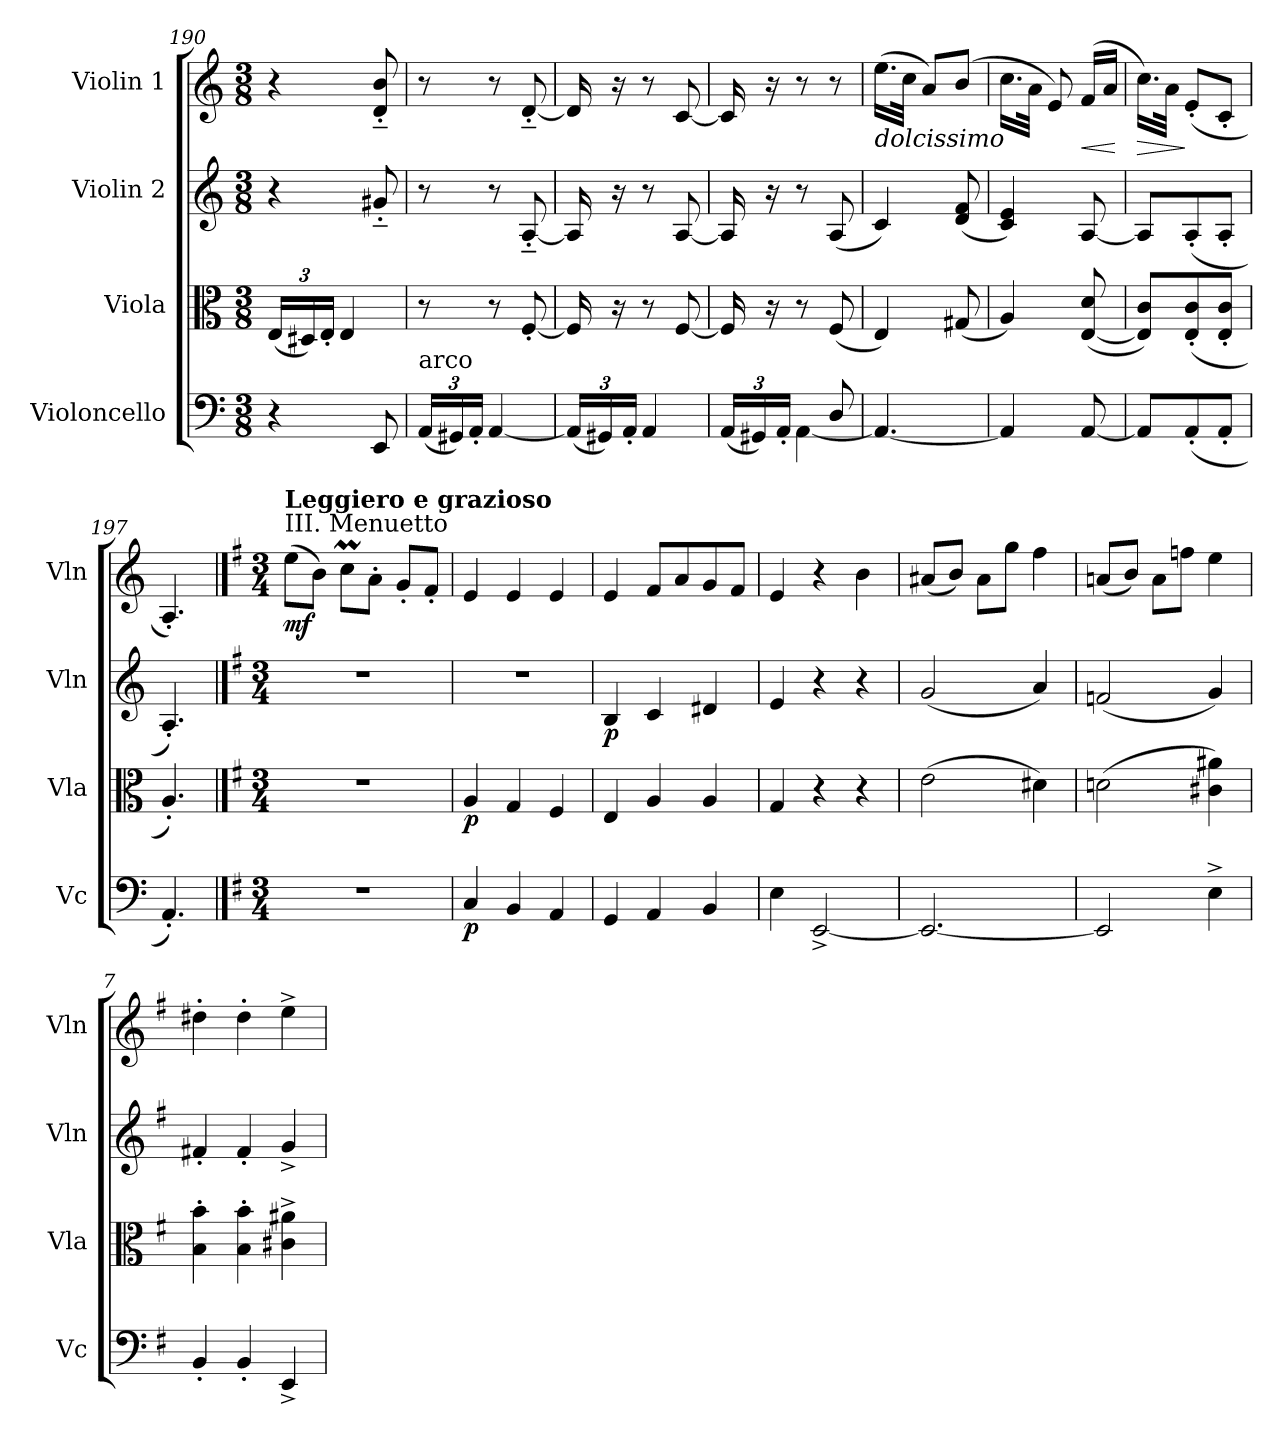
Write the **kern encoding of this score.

**kern	**dynam	**kern	**dynam	**kern	**dynam	**kern	**dynam
*part4	*part4	*part3	*part3	*part2	*part2	*part1	*part1
*staff4	*staff4	*staff3	*staff3	*staff2	*staff2	*staff1	*staff1
*I"Violoncello	*	*I"Viola	*	*I"Violin 2	*	*I"Violin 1	*
*I'Vc	*	*I'Vla	*	*I'Vln	*	*I'Vln	*
*clefF4	*	*clefC3	*	*clefG2	*	*clefG2	*
*k[]	*	*k[]	*	*k[]	*	*k[]	*
*M3/8	*	*M3/8	*	*M3/8	*	*M3/8	*
*	*	*Xbrackettup	*	*	*	*	*
=190	=190	=190	=190	=190	=190	=190	=190
4r	.	(24E/LL	.	4r	.	4r	.
.	.	24D#X/)	.	.	.	.	.
.	.	24E'/JJ	.	.	.	.	.
.	.	4E/	.	.	.	.	.
8EE/	.	.	.	8g#X'~/	.	8d/'~ 8b/'~	.
=191	=191	=191	=191	=191	=191	=191	=191
*Xbrackettup	*	*	*	*	*	*	*
!LO:TX:a:t=arco	!	!	!	!	!	!	!
(24AA/LL	.	8r	.	8r	.	8r	.
24GG#X/)	.	.	.	.	.	.	.
24AA'/JJ	.	.	.	.	.	.	.
[4AA/	.	8r	.	8r	.	8r	.
.	.	[8F'/	.	[8A'~/	.	[8d'~/	.
!!LO:LB:g=z
=192	=192	=192	=192	=192	=192	=192	=192
(24AA/LL]	.	16F/]	.	16A/]	.	16d/]	.
24GG#X/)	.	.	.	.	.	.	.
.	.	16r	.	16r	.	16r	.
24AA'/JJ	.	.	.	.	.	.	.
4AA/	.	8r	.	8r	.	8r	.
.	.	[8F/	.	[8A/	.	[8c/	.
=193	=193	=193	=193	=193	=193	=193	=193
*^	*	*	*	*	*	*	*
4ryy	(<24AA/LL	.	16F/]	.	16A/]	.	16c/]	.
.	24GG#X/)	.	.	.	.	.	.	.
.	.	.	16r	.	16r	.	16r	.
.	24AA'</JJ	.	.	.	.	.	.	.
.	[4AA\	.	8r	.	8r	.	8r	.
8D/	.	.	(8F/	.	(8A/	.	8r	.
*v	*v	*	*	*	*	*	*	*
=194	=194	=194	=194	=194	=194	=194	=194
!	!	!	!	!	!	!LO:TX:b:i:t=dolcissimo	!
4.AA/_	.	4E/)	.	4c/)	.	(16.ee\LL	.
.	.	.	.	.	.	32cc\JJk	.
.	.	.	.	.	.	8a/L)	.
.	.	(8G#X/	.	(8d/ 8f/	.	(8b/J	.
=195	=195	=195	=195	=195	=195	=195	=195
4AA/]	.	4A/)	.	4c/ 4e/)	.	16.cc\LL	.
.	.	.	.	.	.	32a\JJk	.
.	.	.	.	.	.	8e/)	.
!	!	!	!	!	!	!	!LO:HP:b
[8AA/	.	([8E/ 8d/	.	[8A/	.	(16f/LL	<
.	.	.	.	.	.	16a/JJ	.
.	.	.	.	.	.	.	[
=196	=196	=196	=196	=196	=196	=196	=196
!	!	!	!	!	!	!	!LO:HP:b
8AA/L]	.	8E/] 8c/L)	.	8A/L]	.	16.cc\LL)	>
.	.	.	.	.	.	32a\JJk	.
(8AA'/	.	(8E/' 8c/'	.	(8A'/	.	(8e'/L	]
8AA'/J	.	8E/' 8c/'J	.	8A'/J	.	8c'/J	.
=197	=197	=197	=197	=197	=197	=197	=197
4.AA'/)	.	4.A'/)	.	4.A'/)	.	4.A'/)	.
!!LO:PB:g=z
==1	==1	==1	==1	==1	==1	==1	==1
*k[f#]	*	*k[f#]	*	*k[f#]	*	*k[f#]	*
*M3/4	*	*M3/4	*	*M3/4	*	*M3/4	*
!	!	!	!	!	!	!LO:TX:a:t=III.  Menuetto	!
!	!	!	!	!	!	!LO:TX:a:B:t=Leggiero e grazioso	!
!	!	!	!	!	!	!	!LO:DY:b
2.r	.	2.r	.	2.r	.	(8ee\L	mf
.	.	.	.	.	.	8b\J)	.
.	.	.	.	.	.	8ccM\L	.
.	.	.	.	.	.	8a'\J	.
.	.	.	.	.	.	8g'/L	.
.	.	.	.	.	.	8f#'/J	.
=2	=2	=2	=2	=2	=2	=2	=2
!	!LO:DY:b	!	!LO:DY:b	!	!	!	!
4C/	p	4A/	p	2.r	.	4e/	.
4BB/	.	4G/	.	.	.	4e/	.
4AA/	.	4F#/	.	.	.	4e/	.
=3	=3	=3	=3	=3	=3	=3	=3
!	!	!	!	!	!LO:DY:b	!	!
4GG/	.	4E/	.	4B/	p	4e/	.
4AA/	.	4A/	.	4c/	.	8f#/L	.
.	.	.	.	.	.	8a/	.
4BB/	.	4A/	.	4d#X/	.	8g/	.
.	.	.	.	.	.	8f#/J	.
=4	=4	=4	=4	=4	=4	=4	=4
4E\	.	4G/	.	4e/	.	4e/	.
[2EE^/	.	4r	.	4r	.	4r	.
.	.	4r	.	4r	.	4b\	.
=5	=5	=5	=5	=5	=5	=5	=5
2.EE/_	.	(2e\	.	(2g/	.	(8a#X/L	.
.	.	.	.	.	.	8b/J)	.
.	.	.	.	.	.	8a#\L	.
.	.	.	.	.	.	8gg\J	.
.	.	4d#X\)	.	4a/)	.	4ff#\	.
=6	=6	=6	=6	=6	=6	=6	=6
2EE/]	.	(2dn\	.	(2fn/	.	(8an/L	.
.	.	.	.	.	.	8b/J)	.
.	.	.	.	.	.	8a\L	.
.	.	.	.	.	.	8ffn\J	.
4E^\	.	4c#X\ 4a#X\)	.	4g/)	.	4ee\	.
!!LO:LB:g=z
=7	=7	=7	=7	=7	=7	=7	=7
4BB'/	.	4B\' 4b\'	.	4f#X'/	.	4dd#X'\	.
4BB'/	.	4B\' 4b\'	.	4f#'/	.	4dd#'\	.
4EE^/	.	4c#X\^ 4a#X\^	.	4g^/	.	4ee^\	.
=	=	=	=	=	=	=	=
*-	*-	*-	*-	*-	*-	*-	*-
